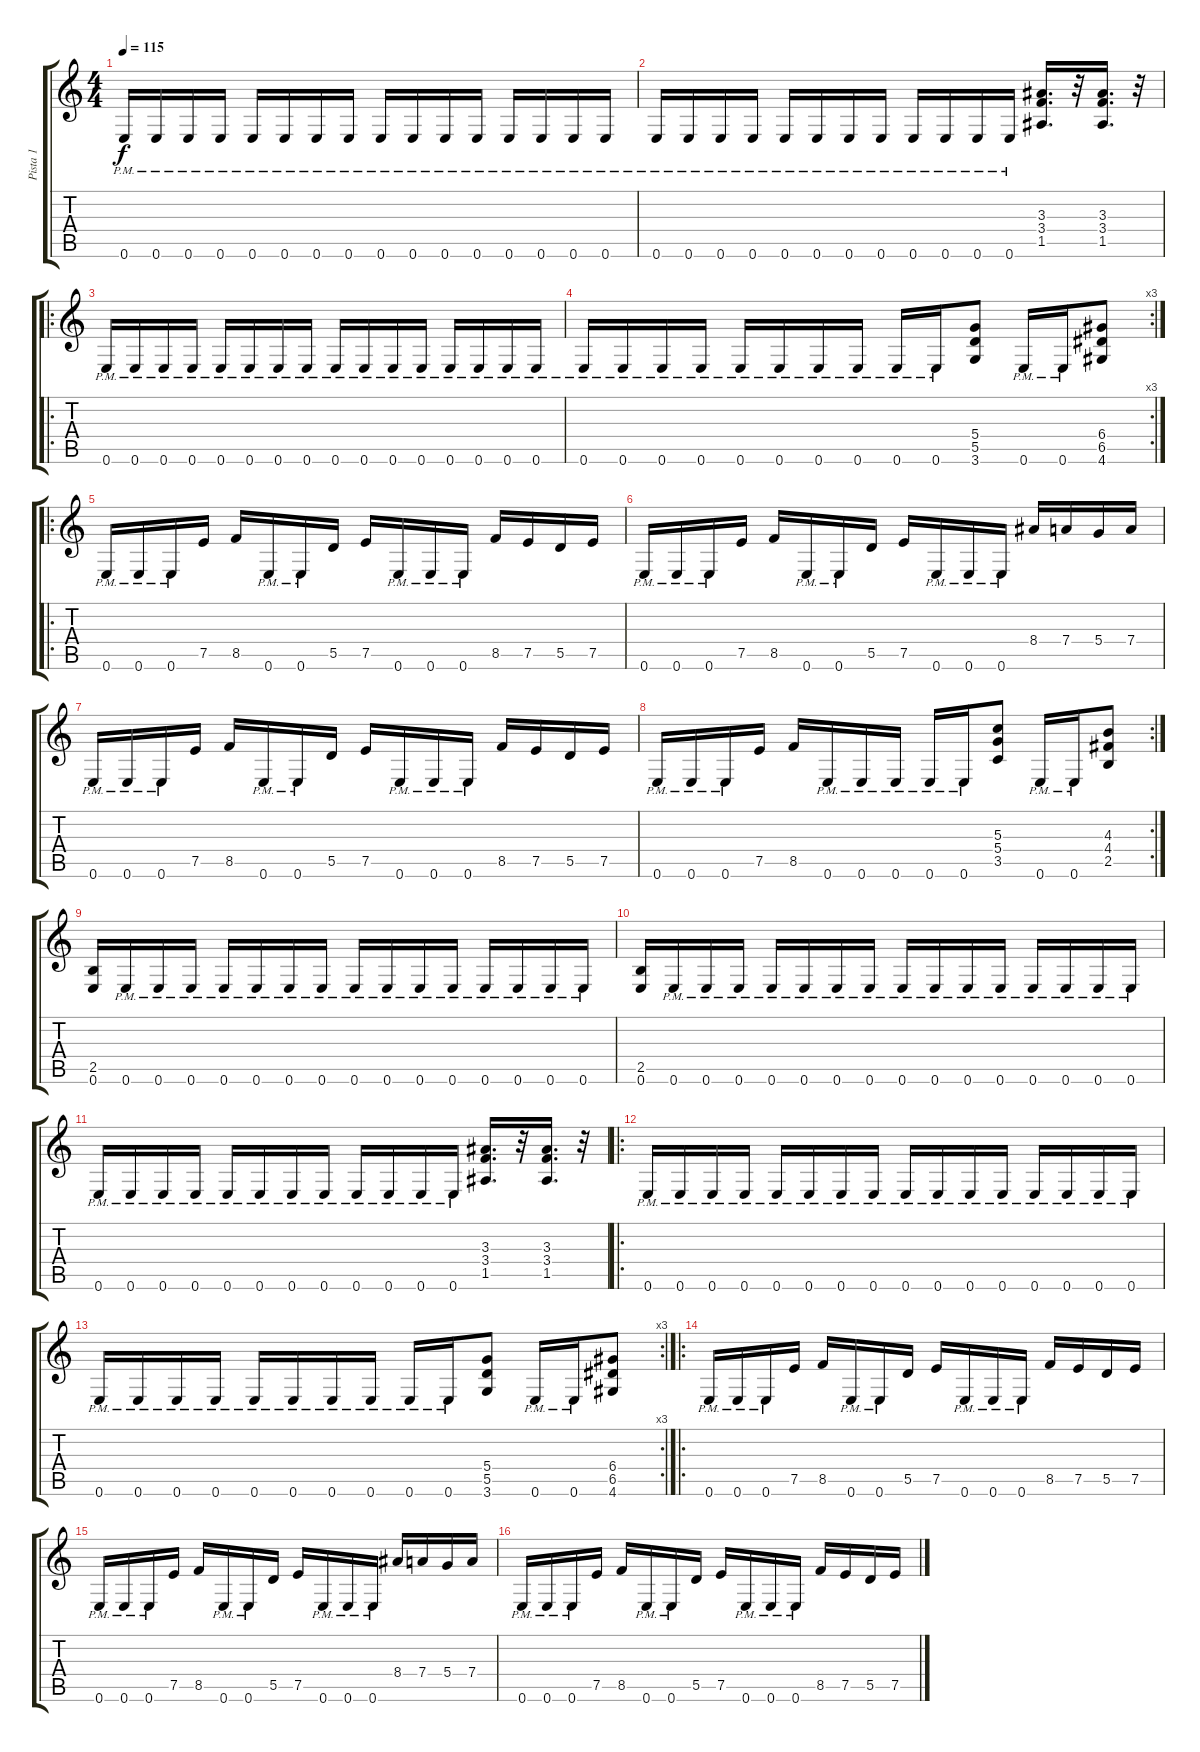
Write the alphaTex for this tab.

\track ("Pista 1" "Pista 1") {instrument overdrivenguitar}
\staff {score tabs}
\tuning (E4 B3 G3 D3 A2 E2) {hide}
\ts (4 4)
\tempo 115
\clef g2
\ks c
0.6{pm}.16{dy f} 0.6{pm}.16 0.6{pm}.16 0.6{pm}.16 0.6{pm}.16 0.6{pm}.16 0.6{pm}.16 0.6{pm}.16 0.6{pm}.16 0.6{pm}.16 0.6{pm}.16 0.6{pm}.16 0.6{pm}.16 0.6{pm}.16 0.6{pm}.16 0.6{pm}.16 |
0.6{pm}.16 0.6{pm}.16 0.6{pm}.16 0.6{pm}.16 0.6{pm}.16 0.6{pm}.16 0.6{pm}.16 0.6{pm}.16 0.6{pm}.16 0.6{pm}.16 0.6{pm}.16 0.6{pm}.16 (3.3 3.4 1.5).16{d} r.32 (3.3 3.4 1.5).16{d} r.32 |
\ro
0.6{pm}.16 0.6{pm}.16 0.6{pm}.16 0.6{pm}.16 0.6{pm}.16 0.6{pm}.16 0.6{pm}.16 0.6{pm}.16 0.6{pm}.16 0.6{pm}.16 0.6{pm}.16 0.6{pm}.16 0.6{pm}.16 0.6{pm}.16 0.6{pm}.16 0.6{pm}.16 |
\rc 3
0.6{pm}.16 0.6{pm}.16 0.6{pm}.16 0.6{pm}.16 0.6{pm}.16 0.6{pm}.16 0.6{pm}.16 0.6{pm}.16 0.6{pm}.16 0.6{pm}.16 (5.4 5.5 3.6).8 0.6{pm}.16 0.6{pm}.16 (6.4 6.5 4.6).8 |
\ro
0.6{pm}.16 0.6{pm}.16 0.6{pm}.16 7.5.16 8.5.16 0.6{pm}.16 0.6{pm}.16 5.5.16 7.5.16 0.6{pm}.16 0.6{pm}.16 0.6{pm}.16 8.5.16 7.5.16 5.5.16 7.5.16 |
0.6{pm}.16 0.6{pm}.16 0.6{pm}.16 7.5.16 8.5.16 0.6{pm}.16 0.6{pm}.16 5.5.16 7.5.16 0.6{pm}.16 0.6{pm}.16 0.6{pm}.16 8.4.16 7.4.16 5.4.16 7.4.16 |
0.6{pm}.16 0.6{pm}.16 0.6{pm}.16 7.5.16 8.5.16 0.6{pm}.16 0.6{pm}.16 5.5.16 7.5.16 0.6{pm}.16 0.6{pm}.16 0.6{pm}.16 8.5.16 7.5.16 5.5.16 7.5.16 |
\rc 2
0.6{pm}.16 0.6{pm}.16 0.6{pm}.16 7.5.16 8.5.16 0.6{pm}.16 0.6{pm}.16 0.6{pm}.16 0.6{pm}.16 0.6{pm}.16 (5.3 5.4 3.5).8 0.6{pm}.16 0.6{pm}.16 (4.3 4.4 2.5).8 |
(2.5 0.6).16 0.6{pm}.16 0.6{pm}.16 0.6{pm}.16 0.6{pm}.16 0.6{pm}.16 0.6{pm}.16 0.6{pm}.16 0.6{pm}.16 0.6{pm}.16 0.6{pm}.16 0.6{pm}.16 0.6{pm}.16 0.6{pm}.16 0.6{pm}.16 0.6{pm}.16 |
(2.5 0.6).16 0.6{pm}.16 0.6{pm}.16 0.6{pm}.16 0.6{pm}.16 0.6{pm}.16 0.6{pm}.16 0.6{pm}.16 0.6{pm}.16 0.6{pm}.16 0.6{pm}.16 0.6{pm}.16 0.6{pm}.16 0.6{pm}.16 0.6{pm}.16 0.6{pm}.16 |
0.6{pm}.16 0.6{pm}.16 0.6{pm}.16 0.6{pm}.16 0.6{pm}.16 0.6{pm}.16 0.6{pm}.16 0.6{pm}.16 0.6{pm}.16 0.6{pm}.16 0.6{pm}.16 0.6{pm}.16 (3.3 3.4 1.5).16{d} r.32 (3.3 3.4 1.5).16{d} r.32 |
\ro
0.6{pm}.16 0.6{pm}.16 0.6{pm}.16 0.6{pm}.16 0.6{pm}.16 0.6{pm}.16 0.6{pm}.16 0.6{pm}.16 0.6{pm}.16 0.6{pm}.16 0.6{pm}.16 0.6{pm}.16 0.6{pm}.16 0.6{pm}.16 0.6{pm}.16 0.6{pm}.16 |
\rc 3
0.6{pm}.16 0.6{pm}.16 0.6{pm}.16 0.6{pm}.16 0.6{pm}.16 0.6{pm}.16 0.6{pm}.16 0.6{pm}.16 0.6{pm}.16 0.6{pm}.16 (5.4 5.5 3.6).8 0.6{pm}.16 0.6{pm}.16 (6.4 6.5 4.6).8 |
\ro
0.6{pm}.16 0.6{pm}.16 0.6{pm}.16 7.5.16 8.5.16 0.6{pm}.16 0.6{pm}.16 5.5.16 7.5.16 0.6{pm}.16 0.6{pm}.16 0.6{pm}.16 8.5.16 7.5.16 5.5.16 7.5.16 |
0.6{pm}.16 0.6{pm}.16 0.6{pm}.16 7.5.16 8.5.16 0.6{pm}.16 0.6{pm}.16 5.5.16 7.5.16 0.6{pm}.16 0.6{pm}.16 0.6{pm}.16 8.4.16 7.4.16 5.4.16 7.4.16 |
0.6{pm}.16 0.6{pm}.16 0.6{pm}.16 7.5.16 8.5.16 0.6{pm}.16 0.6{pm}.16 5.5.16 7.5.16 0.6{pm}.16 0.6{pm}.16 0.6{pm}.16 8.5.16 7.5.16 5.5.16 7.5.16
